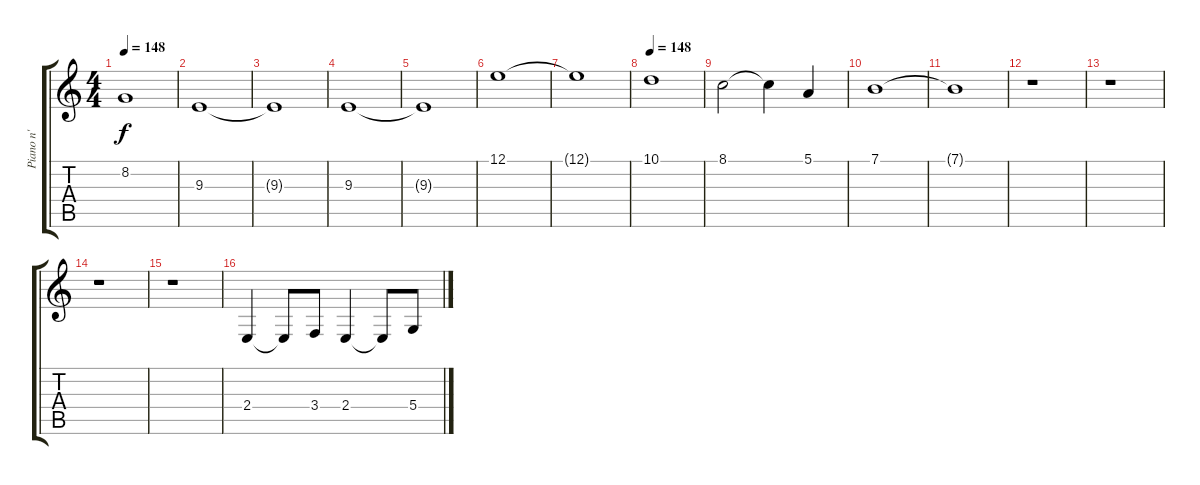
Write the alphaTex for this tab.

\track ("Piano n'  choirs" "Piano n'  ") {instrument electricgrandpiano}
\staff {score tabs}
\tuning (E4 B3 G3 D3 A2 E2) {hide}
\ts (4 4)
\tempo 148
\clef g2
\ks c
8.2.1{dy f} |
9.3.1 |
9.3{t}.1 |
9.3.1 |
9.3{t}.1 |
12.1.1 |
12.1{t}.1 |
\tempo 148
10.1.1 |
8.1.2 8.1{t}.4 5.1.4 |
7.1.1 |
7.1{t}.1 |
r.1 |
r.1 |
r.1 |
r.1 |
2.4.4{volume 14 balance 16 instrument choiraahs} 2.4{t}.8 3.4.8 2.4.4 2.4{t}.8 5.4.8
